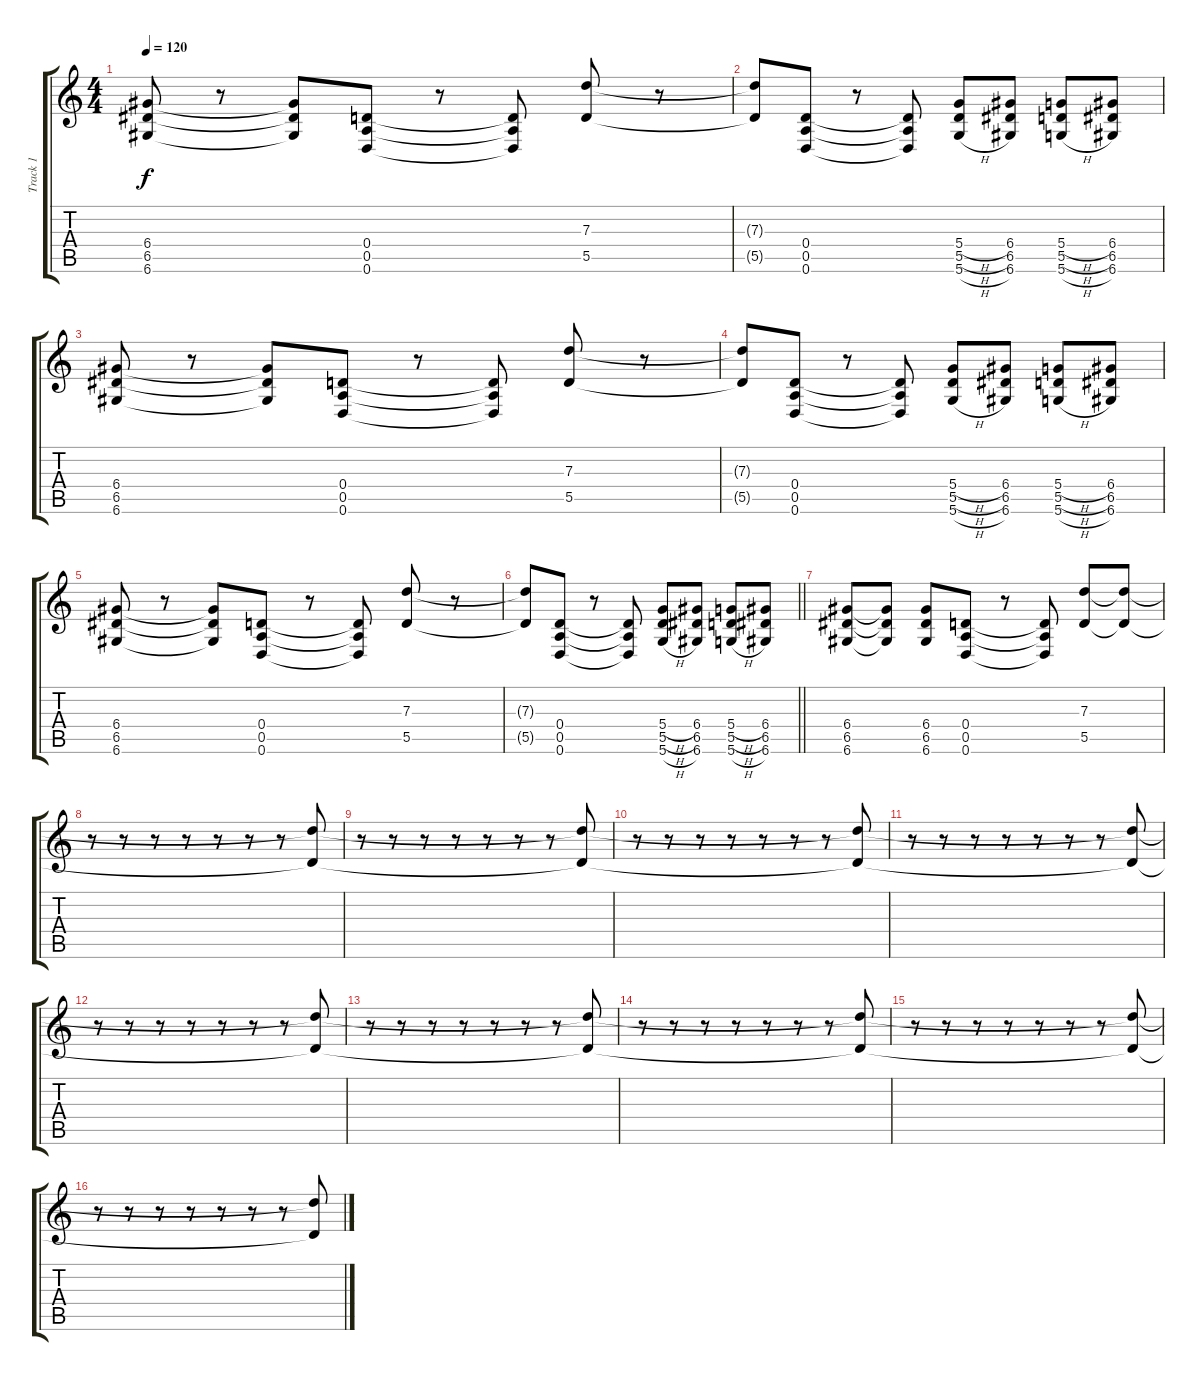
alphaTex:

\track ("Track 1" "Track 1") {instrument distortionguitar}
\staff {score tabs}
\tuning (E4 B3 G3 D3 A2 D2) {hide}
\ts (4 4)
\tempo 120
\clef g2
\ks c
(6.4 6.5 6.6).8{dy f} r.8 (6.4{t} 6.5{t} 6.6{t}).8 (0.4 0.5 0.6).8 r.8 (0.4{t} 0.5{t} 0.6{t}).8 (7.3 5.5).8 r.8 |
(7.3{t} 5.5{t}).8 (0.4 0.5 0.6).8 r.8 (0.4{t} 0.5{t} 0.6{t}).8 (5.4{h} 5.5{h} 5.6{h}).8 (6.4 6.5 6.6).8 (5.4{h} 5.5{h} 5.6{h}).8 (6.4 6.5 6.6).8 |
(6.4 6.5 6.6).8 r.8 (6.4{t} 6.5{t} 6.6{t}).8 (0.4 0.5 0.6).8 r.8 (0.4{t} 0.5{t} 0.6{t}).8 (7.3 5.5).8 r.8 |
(7.3{t} 5.5{t}).8 (0.4 0.5 0.6).8 r.8 (0.4{t} 0.5{t} 0.6{t}).8 (5.4{h} 5.5{h} 5.6{h}).8 (6.4 6.5 6.6).8 (5.4{h} 5.5{h} 5.6{h}).8 (6.4 6.5 6.6).8 |
(6.4 6.5 6.6).8 r.8 (6.4{t} 6.5{t} 6.6{t}).8 (0.4 0.5 0.6).8 r.8 (0.4{t} 0.5{t} 0.6{t}).8 (7.3 5.5).8 r.8 |
\barLineRight lightlight
(7.3{t} 5.5{t}).8 (0.4 0.5 0.6).8 r.8 (0.4{t} 0.5{t} 0.6{t}).8 (5.4{h} 5.5{h} 5.6{h}).8 (6.4 6.5 6.6).8 (5.4{h} 5.5{h} 5.6{h}).8 (6.4 6.5 6.6).8 |
(6.4 6.5 6.6).8 (6.4{t} 6.5{t} 6.6{t}).8 (6.4 6.5 6.6).8 (0.4 0.5 0.6).8 r.8 (0.4{t} 0.5{t} 0.6{t}).8 (7.3 5.5).8 (7.3{t} 5.5{t}).8 |
r.8 r.8 r.8 r.8 r.8 r.8 r.8 (7.3{t} 5.5{t}).8 |
r.8 r.8 r.8 r.8 r.8 r.8 r.8 (7.3{t} 5.5{t}).8 |
r.8 r.8 r.8 r.8 r.8 r.8 r.8 (7.3{t} 5.5{t}).8 |
r.8 r.8 r.8 r.8 r.8 r.8 r.8 (7.3{t} 5.5{t}).8 |
r.8 r.8 r.8 r.8 r.8 r.8 r.8 (7.3{t} 5.5{t}).8 |
r.8 r.8 r.8 r.8 r.8 r.8 r.8 (7.3{t} 5.5{t}).8 |
r.8 r.8 r.8 r.8 r.8 r.8 r.8 (7.3{t} 5.5{t}).8 |
r.8 r.8 r.8 r.8 r.8 r.8 r.8 (7.3{t} 5.5{t}).8 |
r.8 r.8 r.8 r.8 r.8 r.8 r.8 (7.3{t} 5.5{t}).8
